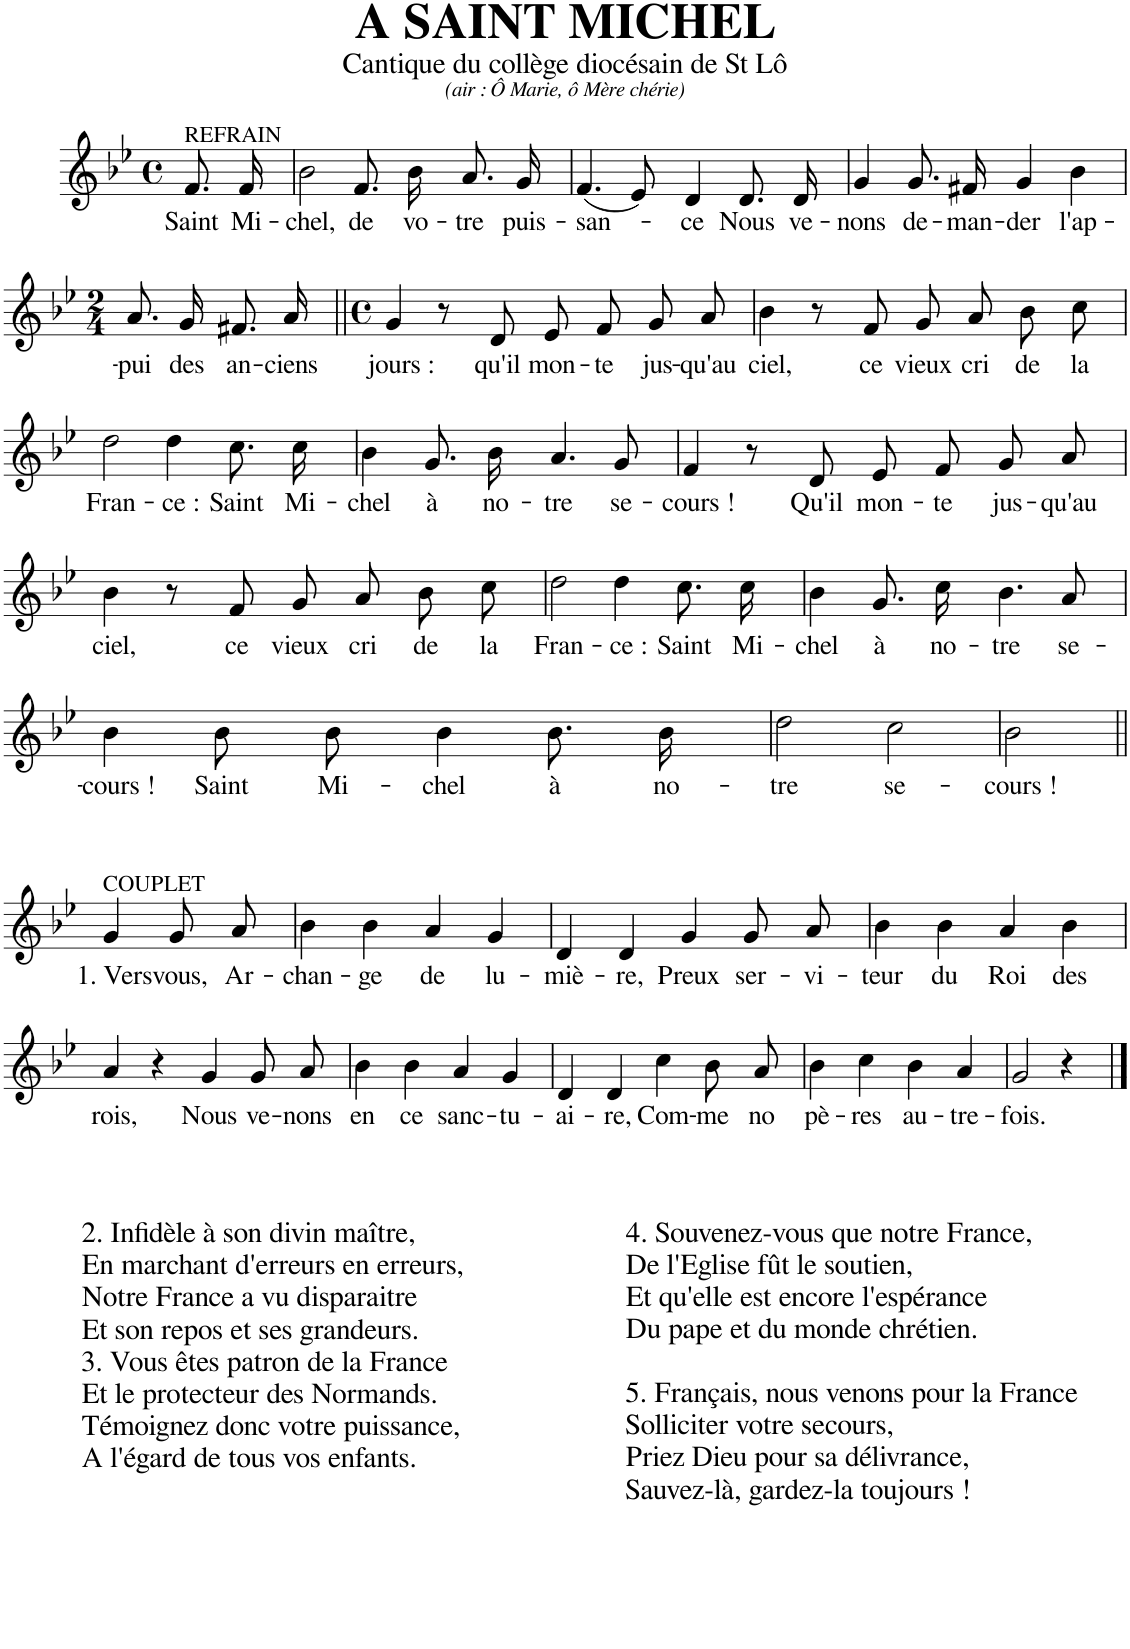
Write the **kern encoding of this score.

**kern	**text
*part1	*part1
*staff1	*staff1
*I"Voix	*
*I'Vx.	*
*clefG2	*
*k[b-e-]	*
*M4/4	*
*met(c)	*
=	=
!LO:TX:a:t=REFRAIN	!
!	!LO:LY:b
8.f/L	Saint
!	!LO:LY:b
16f/Jk	Mi-
=1	=1
!	!LO:LY:b
2b-\	-chel,
!	!LO:LY:b
8.f/L	de
!	!LO:LY:b
16b-/Jk	vo-
!	!LO:LY:b
8.a/L	-tre
!	!LO:LY:b
16g/Jk	puis-
=2	=2
!	!LO:LY:b
(4.f/	-san-
8e-/)	.
!	!LO:LY:b
4d/	-ce
!	!LO:LY:b
8.d/L	Nous
!	!LO:LY:b
16d/Jk	ve-
=3	=3
!	!LO:LY:b
4g/	-nons
!	!LO:LY:b
8.g/L	de-
!	!LO:LY:b
16f#X/Jk	-man-
!	!LO:LY:b
4g/	-der
!	!LO:LY:b
4b-\	l'ap-
!!LO:LB:g=z
=4	=4
*M2/4	*
!	!LO:LY:b
8.a/L	-pui
!	!LO:LY:b
16g/Jk	des
!	!LO:LY:b
8.f#X/L	an-
!	!LO:LY:b
16a/Jk	-ciens
=5||	=5||
*M4/4	*
*met(c)	*
!	!LO:LY:b
4g/	jours :
8r	.
!	!LO:LY:b
8d/	qu'il
!	!LO:LY:b
8e-/L	mon-
!	!LO:LY:b
8f/J	-te
!	!LO:LY:b
8g/L	jus-
!	!LO:LY:b
8a/J	-qu'au
=6	=6
!	!LO:LY:b
4b-\	ciel,
8r	.
!	!LO:LY:b
8f/	ce
!	!LO:LY:b
8g/L	vieux
!	!LO:LY:b
8a/J	cri
!	!LO:LY:b
8b-\L	de
!	!LO:LY:b
8cc\J	la
!!LO:LB:g=z
=7	=7
!	!LO:LY:b
2dd\	Fran-
!	!LO:LY:b
4dd\	-ce :
!	!LO:LY:b
8.cc\L	Saint
!	!LO:LY:b
16cc\Jk	Mi-
=8	=8
!	!LO:LY:b
4b-\	-chel
!	!LO:LY:b
8.g/L	à
!	!LO:LY:b
16b-/Jk	no-
!	!LO:LY:b
4.a/	-tre
!	!LO:LY:b
8g/	se-
=9	=9
!	!LO:LY:b
4f/	-cours !
8r	.
!	!LO:LY:b
8d/	Qu'il
!	!LO:LY:b
8e-/L	mon-
!	!LO:LY:b
8f/J	-te
!	!LO:LY:b
8g/L	jus-
!	!LO:LY:b
8a/J	-qu'au
!!LO:LB:g=z
=10	=10
!	!LO:LY:b
4b-\	ciel,
8r	.
!	!LO:LY:b
8f/	ce
!	!LO:LY:b
8g/L	vieux
!	!LO:LY:b
8a/J	cri
!	!LO:LY:b
8b-\L	de
!	!LO:LY:b
8cc\J	la
=11	=11
!	!LO:LY:b
2dd\	Fran-
!	!LO:LY:b
4dd\	-ce :
!	!LO:LY:b
8.cc\L	Saint
!	!LO:LY:b
16cc\Jk	Mi-
=12	=12
!	!LO:LY:b
4b-\	-chel
!	!LO:LY:b
8.g/L	à
!	!LO:LY:b
16cc/Jk	no-
!	!LO:LY:b
4.b-\	-tre
!	!LO:LY:b
8a/	se-
!!LO:LB:g=z
=13	=13
!	!LO:LY:b
4b-\	-cours !
!	!LO:LY:b
8b-\L	Saint
!	!LO:LY:b
8b-\J	Mi-
!	!LO:LY:b
4b-\	-chel
!	!LO:LY:b
8.b-\L	à
!	!LO:LY:b
16b-\Jk	no-
=14	=14
!	!LO:LY:b
2dd\	-tre
!	!LO:LY:b
2cc\	se-
=15	=15
!	!LO:LY:b
2b-\	-cours !
!!LO:LB:g=z
=16||	=16||
!LO:TX:a:t=COUPLET	!
!	!LO:LY:b
4g/	1. Vers
!	!LO:LY:b
8g/L	vous,
!	!LO:LY:b
8a/J	Ar-
=17	=17
!	!LO:LY:b
4b-\	-chan-
!	!LO:LY:b
4b-\	-ge
!	!LO:LY:b
4a/	de
!	!LO:LY:b
4g/	lu-
=18	=18
!	!LO:LY:b
4d/	-miè-
!	!LO:LY:b
4d/	-re,
!	!LO:LY:b
4g/	Preux
!	!LO:LY:b
8g/L	ser-
!	!LO:LY:b
8a/J	-vi-
=19	=19
!	!LO:LY:b
4b-\	-teur
!	!LO:LY:b
4b-\	du
!	!LO:LY:b
4a/	Roi
!	!LO:LY:b
4b-\	des
!!LO:LB:g=z
=20	=20
!	!LO:LY:b
4a/	rois,
4r	.
!	!LO:LY:b
4g/	Nous
!	!LO:LY:b
8g/L	ve-
!	!LO:LY:b
8a/J	-nons
=21	=21
!	!LO:LY:b
4b-\	en
!	!LO:LY:b
4b-\	ce
!	!LO:LY:b
4a/	sanc-
!	!LO:LY:b
4g/	-tu-
=22	=22
!	!LO:LY:b
4d/	-ai-
!	!LO:LY:b
4d/	-re,
!	!LO:LY:b
4cc\	Com-
!	!LO:LY:b
8b-/L	-me
!	!LO:LY:b
8a/J	no
=23	=23
!	!LO:LY:b
4b-\	pè-
!	!LO:LY:b
4cc\	-res
!	!LO:LY:b
4b-\	au-
!	!LO:LY:b
4a/	-tre-
=24	=24
!	!LO:LY:b
2g/	-fois.
4r	.
==	==
*-	*-
